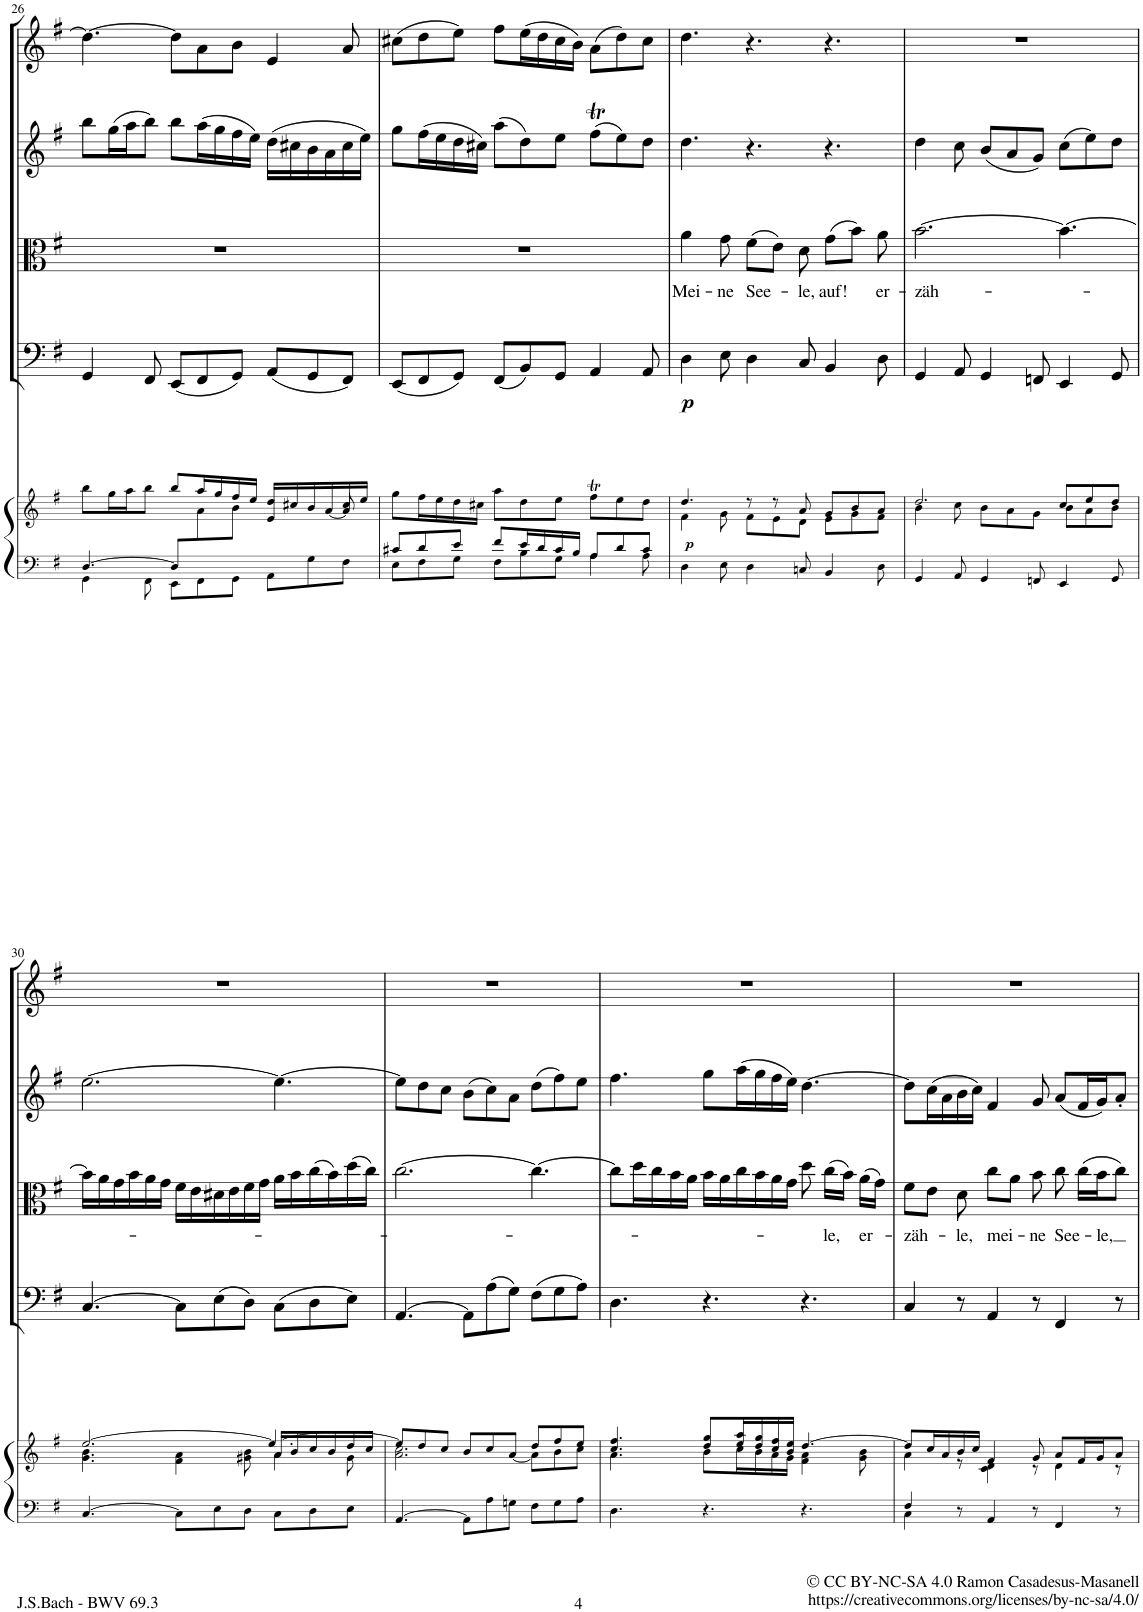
**kern	**kern	**dynam	**kern	**dynam	**kern	**text	**kern	**kern
*part5	*part5	*part5	*part4	*part4	*part3	*part3	*part2	*part1
*staff6	*staff5	*staff5/6	*staff4	*staff4	*staff3	*staff3	*staff2	*staff1
*I"Piano reduction	*	*	*I"Fagotto e Continuo	*	*I"Alto	*	*I"Violino I	*I"Oboe
*I'Pno	*	*	*	*	*	*	*	*I'Ob
!!LO:PB:g=z
*clefF4	*clefG2	*	*clefF4	*	*clefC3	*	*clefG2	*clefG2
*k[f#]	*k[f#]	*	*k[f#]	*	*k[f#]	*	*k[f#]	*k[f#]
*M9/8	*M9/8	*	*M9/8	*	*M9/8	*	*M9/8	*M9/8
=26	=26	=26	=26	=26	=26	=26	=26	=26
*^	*^	*	*	*	*	*	*	*
[4.D/	4GG\	8bb\L	2ryy	.	4GG/	.	8%9r	.	8bb\L	4.dd\_
.	.	16gg\L	.	.	.	.	.	.	(16gg\L	.
.	.	16aa\J	.	.	.	.	.	.	16aa\J	.
.	8FF#\	8bb\J	.	.	8FF#/	.	.	.	8bb\J)	.
8D/L]	8EE\L	8bb/L	.	.	(8EE/L	.	.	.	8bb\L	8dd\L]
2ryy	8FF#\	16aa/L	8a\	.	8FF#/	.	.	.	(16aa\L	8a\
.	.	16gg/	.	.	.	.	.	.	16gg\	.
.	8GG\J	16ff#/	8b\J	.	8GG/J)	.	.	.	16ff#\	8b\J
.	.	16ee/JJ	.	.	.	.	.	.	16ee\JJ)	.
.	8AA\L	16dd/LL	4e/	.	(8AA/L	.	.	.	(16dd\LL	4e/
.	.	16cc#X/	.	.	.	.	.	.	16cc#X\	.
.	8G\	16b/	.	.	8GG/	.	.	.	16b\	.
.	.	[<16a/	.	.	.	.	.	.	16a\	.
8ryy	8F#\J	16cc#/	8a/]	.	8FF#/J)	.	.	.	16cc#\	8a/
.	.	16ee/JJ	.	.	.	.	.	.	16ee\JJ)	.
*	*	*v	*v	*	*	*	*	*	*	*
=27	=27	=27	=27	=27	=27	=27	=27	=27	=27
8c#X/L	8E\L	8gg\L	.	(8EE/L	.	8%9r	.	8gg\L	(8cc#X\L
8d/	8F#\	16ff#\L	.	8FF#/	.	.	.	(16ff#\L	8dd\
.	.	16ee\	.	.	.	.	.	16ee\	.
8e/J	8G\J	16dd\	.	8GG/J)	.	.	.	16dd\	8ee\J)
.	.	16cc#X\JJ	.	.	.	.	.	16cc#X\JJ)	.
8f#/L	8F#\L	8aa\L	.	(8FF#/L	.	.	.	(8aa\L	8ff#\L
16e/L	8B\	8dd\	.	8BB/)	.	.	.	8dd\)	(16ee\L
16d/	.	.	.	.	.	.	.	.	16dd\
16c#/	8G\J	8ee\J	.	8GG/J	.	.	.	8ee\J	16cc#\
16B/JJ	.	.	.	.	.	.	.	.	16b\JJ)
8A/L	4A\	8ff#t\L	.	4AA/	.	.	.	(8ff#t\L	(8a\L
8d/	.	8ee\	.	.	.	.	.	8ee\)	8dd\)
8c#/J	8A\	8dd\J	.	8AA/	.	.	.	8dd\J	8cc#\J
=28	=28	=28	=28	=28	=28	=28	=28	=28	=28
*	*	*^	*	*	*	*	*	*	*
!	!	!	!	!LO:DY:b	!	!LO:DY:b	!	!LO:LY:b	!	!
*v	*v	*	*	*	*	*	*	*	*	*
4D\	4.dd/	4f#\	p	4D\	p	4a\	Mei-	4.dd\	4.dd\
!	!	!	!	!	!	!	!LO:LY:b	!	!
8E\	.	8g\	.	8E\	.	8g\	ne	.	.
!	!	!	!	!	!	!	!LO:LY:b	!	!
4D\	8r	8f#\L	.	4D\	.	(8f#\L	See-	4.r	4.r
.	8r	8e\	.	.	.	8e\J)	.	.	.
!	!	!	!	!	!	!	!LO:LY:b	!	!
8Cn/	8a/	8d\J	.	8C/	.	8d\	le,	.	.
!	!	!	!	!	!	!	!LO:LY:b	!	!
4BB/	8g/L	8e\L	.	4BB/	.	(8g\L	auf!	4.r	4.r
.	8b/	8g\	.	.	.	8b\J)	.	.	.
!	!	!	!	!	!	!	!LO:LY:b	!	!
8D\	8a/J	8f#\J	.	8D\	.	8a\	er-	.	.
=29	=29	=29	=29	=29	=29	=29	=29	=29	=29
!	!	!	!	!	!	!	!LO:LY:b	!	!
4GG/	2.dd/	4b\	.	4GG/	.	[2.b\	zäh-	4dd\	8%9r
8AA/	.	8cc\	.	8AA/	.	.	.	8cc\	.
4GG/	.	8b\L	.	4GG/	.	.	.	(8b/L	.
.	.	8a\	.	.	.	.	.	8a/	.
8FFn/	.	8g\J	.	8FFn/	.	.	.	8g/J)	.
4EE/	8cc/L	8b\L	.	4EE/	.	4.b\_	.	(8cc\L	.
.	8ee/	8a\	.	.	.	.	.	8ee\)	.
8GG/	8dd/J	8b\J	.	8GG/	.	.	.	8dd\J	.
!!LO:LB:g=z
=30	=30	=30	=30	=30	=30	=30	=30	=30	=30
*	*	*^	*	*	*	*	*	*	*
[4.C/	[2.ee/	4.g\ 4.b\	2.ryy	.	[4.C/	.	16b\LL]	.	[2.ee\	8%9r
.	.	.	.	.	.	.	16a\	.	.	.
.	.	.	.	.	.	.	16g\	.	.	.
.	.	.	.	.	.	.	16b\	.	.	.
.	.	.	.	.	.	.	16a\	.	.	.
.	.	.	.	.	.	.	16g\JJ	.	.	.
8C\L]	.	4f#\ 4a\	.	.	8C\L]	.	16f#\LL	.	.	.
.	.	.	.	.	.	.	16e\	.	.	.
8E\	.	.	.	.	(8E\	.	16d#X\	.	.	.
.	.	.	.	.	.	.	16e\	.	.	.
8D\J	.	8g#X\ 8b\	.	.	8D\J)	.	16f#\	.	.	.
.	.	.	.	.	.	.	16g\JJ	.	.	.
8C\L	4.ee/_	4a\	16a/LL	.	(8C\L	.	16a\LL	.	4.ee\_	.
.	.	.	16b/	.	.	.	16b\	.	.	.
8D\	.	.	16cc/	.	8D\	.	(16cc\	.	.	.
.	.	.	16b/	.	.	.	16b\)	.	.	.
8E\J	.	8g#\	16dd/	.	8E\J)	.	(16dd\	.	.	.
.	.	.	16cc/JJ	.	.	.	16cc\JJ)	.	.	.
*	*	*v	*v	*	*	*	*	*	*	*
=31	=31	=31	=31	=31	=31	=31	=31	=31	=31
[4.AA/	8ee/L]	2.a\ 2.cc\	.	[4.AA/	.	[2.cc\	.	8ee\L]	8%9r
.	8dd/	.	.	.	.	.	.	8dd\	.
.	8cc/J	.	.	.	.	.	.	8cc\J	.
8AA\L]	8b/L	.	.	8AA\L]	.	.	.	(8b\L	.
8A\	8cc/	.	.	(8A\	.	.	.	8cc\)	.
8Gn\J	[<8a/J	.	.	8G\J)	.	.	.	8a\J	.
8F#\L	8dd/L	8a\L]	.	(8F#\L	.	4.cc\_	.	(8dd\L	.
8G\	8ff#/	8b\	.	8G\	.	.	.	8ff#\)	.
8A\J	8ee/J	8cc\J	.	8A\J)	.	.	.	8ee\J	.
=32	=32	=32	=32	=32	=32	=32	=32	=32	=32
4.D\	4.cc/ 4.ff#/	4.a\	.	4.D\	.	8cc\L]	.	4.ff#\	8%9r
.	.	.	.	.	.	16dd\L	.	.	.
.	.	.	.	.	.	16cc\	.	.	.
.	.	.	.	.	.	16b\	.	.	.
.	.	.	.	.	.	16a\JJ	.	.	.
4.r	8dd/ 8gg/L	8b\L	.	4.r	.	16b\LL	.	8gg\L	.
.	.	.	.	.	.	16a\	.	.	.
.	16ee/ 16aa/L	16cc\L	.	.	.	16cc\	.	(16aa\L	.
.	16dd/ 16gg/	16b\	.	.	.	16b\	.	16gg\	.
.	16cc/ 16ff#/	16a\	.	.	.	16a\	.	16ff#\	.
.	16b/ 16ee/JJ	16g\JJ	.	.	.	16g\JJ	.	16ee\JJ)	.
4.r	[4.dd/	4f#\ 4a\	.	4.r	.	8dd\	.	[4.dd\	.
!	!	!	!	!	!	!	!LO:LY:b	!	!
.	.	.	.	.	.	(16cc\LL	le,	.	.
.	.	.	.	.	.	16b\JJ)	.	.	.
!	!	!	!	!	!	!	!LO:LY:b	!	!
.	.	8g\ 8b\	.	.	.	(16a\LL	er-	.	.
.	.	.	.	.	.	16g\JJ)	.	.	.
=33	=33	=33	=33	=33	=33	=33	=33	=33	=33
*^	*	*	*	*	*	*	*	*	*
!	!	!	!	!	!	!	!	!LO:LY:b	!	!
4F#/	4C\	8dd/L]	4a\	.	4C/	.	8f#\L	zäh-	8dd\L]	8%9r
.	.	16cc/L	.	.	.	.	8e\J	.	(16cc\L	.
.	.	16a/	.	.	.	.	.	.	16a\	.
!	!	!	!	!	!	!	!	!LO:LY:b	!	!
8r	8ryy	16b/	8r	.	8r	.	8d\	-le,	16b\	.
.	.	16cc/JJ	.	.	.	.	.	.	16cc\JJ)	.
!	!	!	!	!	!	!	!	!LO:LY:b	!	!
4AA/	4ryy	4f#/	4c\ 4d\	.	4AA/	.	8cc\L	mei-	4f#/	.
.	.	.	.	.	.	.	8a\J	.	.	.
!	!	!	!	!	!	!	!	!LO:LY:b	!	!
8r	8ryy	8g/	8r	.	8r	.	8b\	-ne	8g/	.
!	!	!	!	!	!	!	!	!LO:LY:b	!	!
4FF#/	4ryy	8a/L	4d\	.	4FF#/	.	8cc\	See-	(8a/L	.
.	.	16f#/L	.	.	.	.	(16cc\LL	.	16f#/L	.
!	!	!	!	!	!	!	!	!LO:LY:b	!	!
.	.	16g/J	.	.	.	.	16b\J	-le,	16g/J)	.
8r	8ryy	8a/J	8r	.	8r	.	8cc\J)	.	8a'/J	.
*v	*v	*	*	*	*	*	*	*	*	*
*	*v	*v	*	*	*	*	*	*	*
=	=	=	=	=	=	=	=	=
*-	*-	*-	*-	*-	*-	*-	*-	*-
